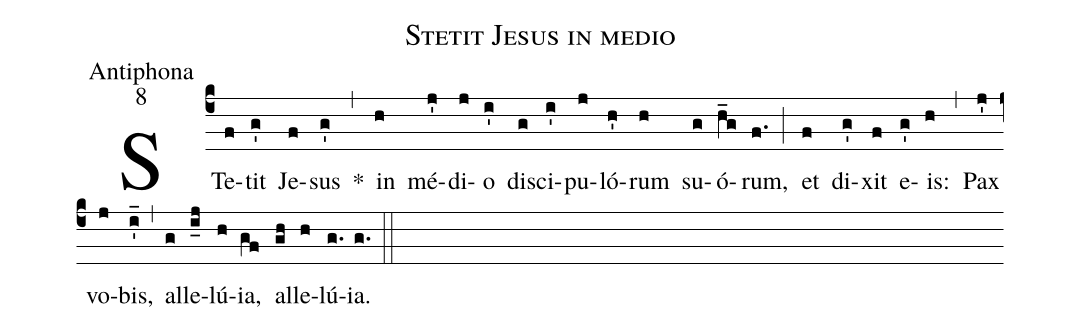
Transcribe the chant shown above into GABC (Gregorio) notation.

name:Stetit Jesus in medio;
office-part:Antiphona;
mode:8;
%%
(c4) STe(f)tit(g') Je(f)sus(g') *(,) in(h) mé(j')di(j)o(i') di(g)sci(i')pu(j)ló(h')rum(h) su(g)ó(h_g)rum,(f.) (;) et(f) di(g')xit(f) e(g')is:(h) (,) Pax(j') vo(j)bis,(i'_) (,) al(g)le(i_j)lú(h)ia,(gf) al(gh)le(h)lú(g.)ia.(g.) (::)
